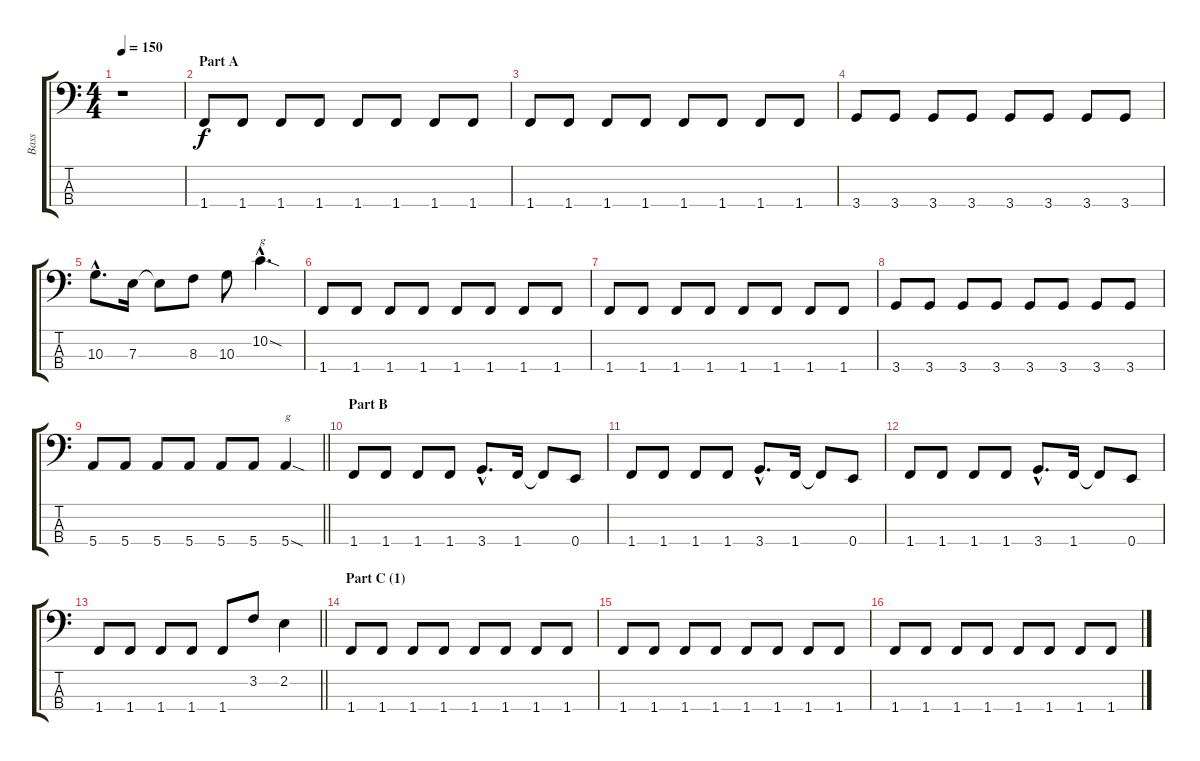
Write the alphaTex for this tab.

\track ("Bass" "Bass") {instrument electricbasspick}
\staff {score tabs}
\tuning (G2 D2 A1 E1) {hide}
\ts (4 4)
\tempo 150
\clef f4
\ks c
r.1{dy f instrument electricbasspick} |
\section ("" "Part A")
1.4.8 1.4.8 1.4.8 1.4.8 1.4.8 1.4.8 1.4.8 1.4.8 |
1.4.8 1.4.8 1.4.8 1.4.8 1.4.8 1.4.8 1.4.8 1.4.8 |
3.4.8 3.4.8 3.4.8 3.4.8 3.4.8 3.4.8 3.4.8 3.4.8 |
10.3{hac}.8{d} 7.3.16 7.3{t}.8 8.3.8 10.3.8 10.2{sod hac}.4{d txt "g"} |
1.4.8 1.4.8 1.4.8 1.4.8 1.4.8 1.4.8 1.4.8 1.4.8 |
1.4.8 1.4.8 1.4.8 1.4.8 1.4.8 1.4.8 1.4.8 1.4.8 |
3.4.8 3.4.8 3.4.8 3.4.8 3.4.8 3.4.8 3.4.8 3.4.8 |
\barLineRight lightlight
5.4.8 5.4.8 5.4.8 5.4.8 5.4.8 5.4.8 5.4{sod}.4{txt "g"} |
\section ("" "Part B")
1.4.8 1.4.8 1.4.8 1.4.8 3.4{hac}.8{d} 1.4.16 1.4{t}.8 0.4.8 |
1.4.8 1.4.8 1.4.8 1.4.8 3.4{hac}.8{d} 1.4.16 1.4{t}.8 0.4.8 |
1.4.8 1.4.8 1.4.8 1.4.8 3.4{hac}.8{d} 1.4.16 1.4{t}.8 0.4.8 |
\barLineRight lightlight
1.4.8 1.4.8 1.4.8 1.4.8 1.4.8 3.2.8 2.2.4 |
\section ("" "Part C (1)")
1.4.8 1.4.8 1.4.8 1.4.8 1.4.8 1.4.8 1.4.8 1.4.8 |
1.4.8 1.4.8 1.4.8 1.4.8 1.4.8 1.4.8 1.4.8 1.4.8 |
1.4.8 1.4.8 1.4.8 1.4.8 1.4.8 1.4.8 1.4.8 1.4.8
